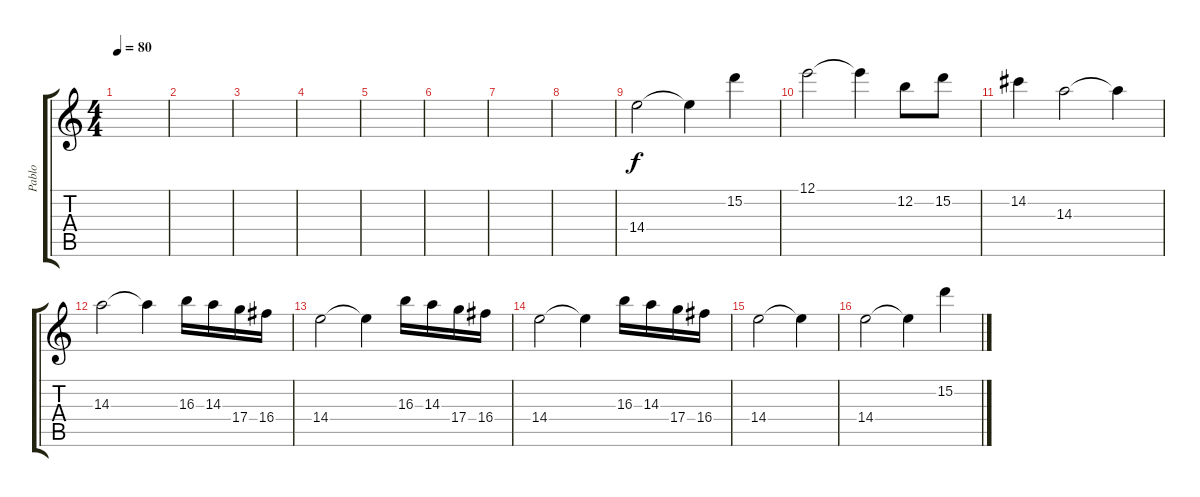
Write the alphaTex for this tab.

\track ("Pablo" "Pablo") {instrument overdrivenguitar}
\staff {score tabs}
\tuning (E4 B3 G3 D3 A2 E2) {hide}
\ts (4 4)
\tempo 80
\clef g2
\ks c
|
|
|
|
|
|
|
|
14.4.2 14.4{t}.4 15.2.4 |
12.1.2 12.1{t}.4 12.2.8 15.2.8 |
14.2.4 14.3.2 14.3{t}.4 |
14.3.2 14.3{t}.4 16.3.16 14.3.16 17.4.16 16.4.16 |
14.4.2 14.4{t}.4 16.3.16 14.3.16 17.4.16 16.4.16 |
14.4.2 14.4{t}.4 16.3.16 14.3.16 17.4.16 16.4.16 |
14.4.2 14.4{t}.4 |
14.4.2 14.4{t}.4 15.2.4
